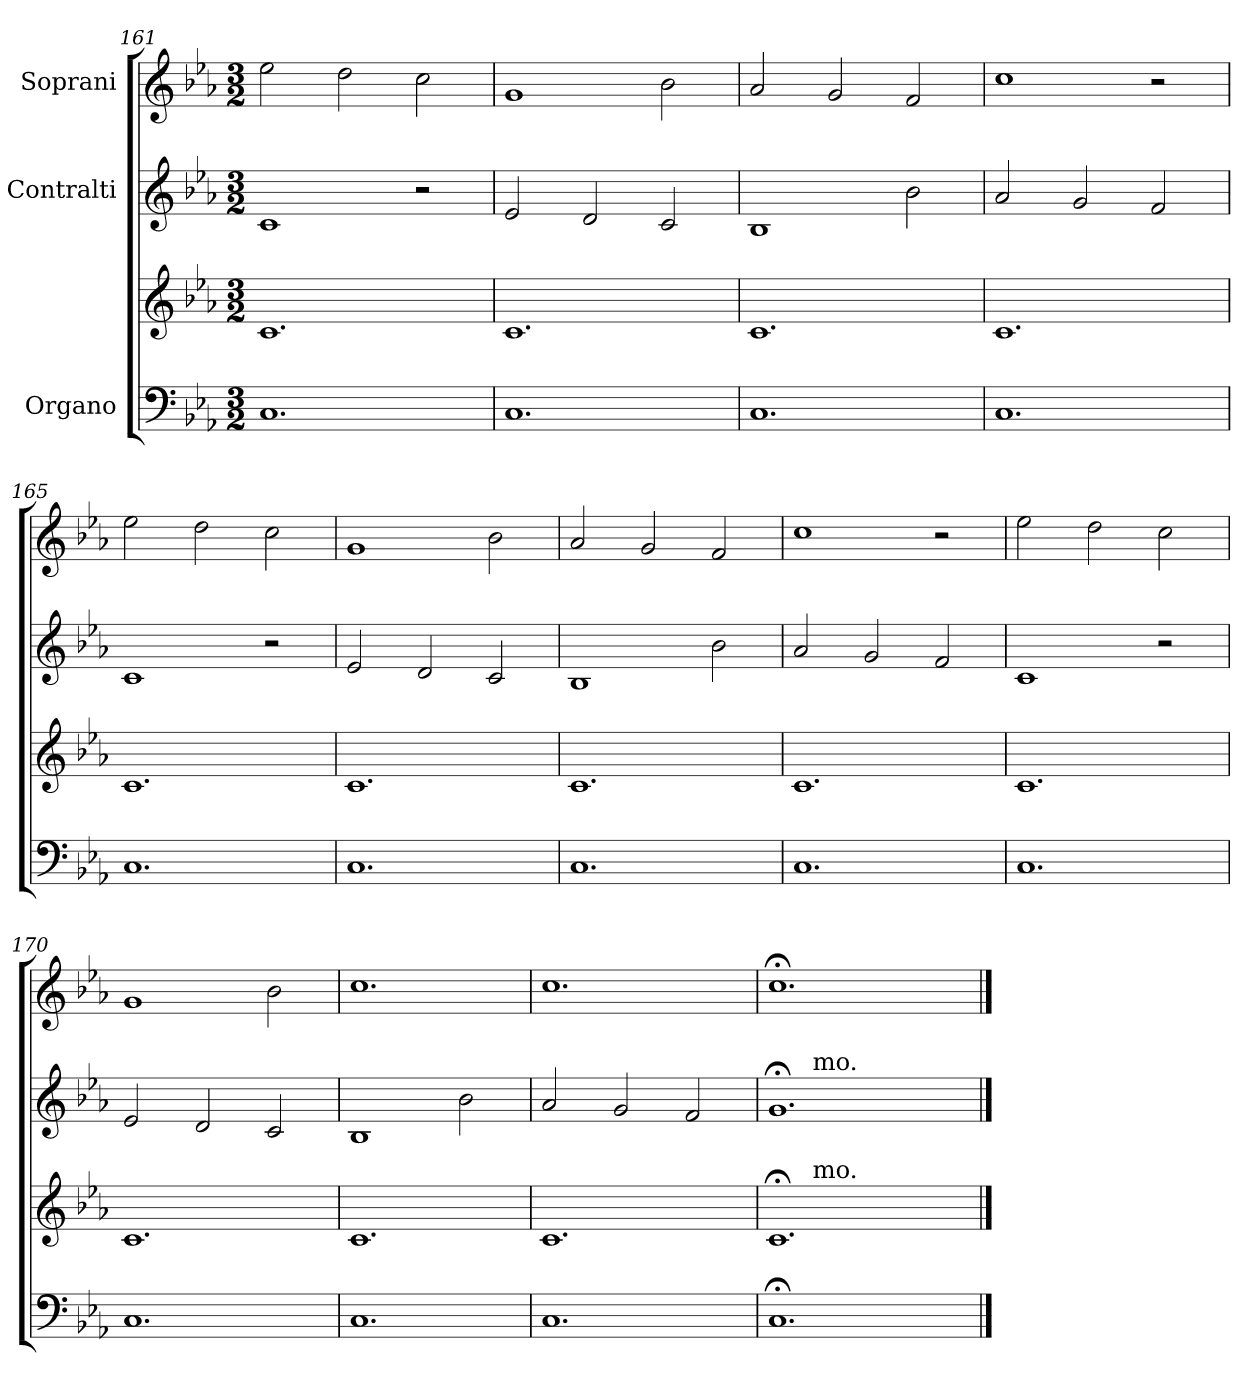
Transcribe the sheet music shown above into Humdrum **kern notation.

**kern	**kern	**kern	**kern
*part3	*part3	*part2	*part1
*staff4	*staff3	*staff2	*staff1
*I"Organo	*	*I"Contralti	*I"Soprani
*clefF4	*clefG2	*clefG2	*clefG2
*k[b-e-a-]	*k[b-e-a-]	*k[b-e-a-]	*k[b-e-a-]
*E-:	*E-:	*E-:	*E-:
*M3/2	*M3/2	*M3/2	*M3/2
=161	=161	=161	=161
1.C	1.c	1c	2ee-\
.	.	.	2dd\
.	.	2r	2cc\
=162	=162	=162	=162
1.C	1.c	2e-/	1g
.	.	2d/	.
.	.	2c/	2b-\
=163	=163	=163	=163
1.C	1.c	1B-	2a-/
.	.	.	2g/
.	.	2b-\	2f/
!!LO:LB:g=z
=164	=164	=164	=164
1.C	1.c	2a-/	1cc
.	.	2g/	.
.	.	2f/	2r
=165	=165	=165	=165
1.C	1.c	1c	2ee-\
.	.	.	2dd\
.	.	2r	2cc\
=166	=166	=166	=166
1.C	1.c	2e-/	1g
.	.	2d/	.
.	.	2c/	2b-\
=167	=167	=167	=167
1.C	1.c	1B-	2a-/
.	.	.	2g/
.	.	2b-\	2f/
=168	=168	=168	=168
1.C	1.c	2a-/	1cc
.	.	2g/	.
.	.	2f/	2r
=169	=169	=169	=169
1.C	1.c	1c	2ee-\
.	.	.	2dd\
.	.	2r	2cc\
=170	=170	=170	=170
1.C	1.c	2e-/	1g
.	.	2d/	.
.	.	2c/	2b-\
=171	=171	=171	=171
1.C	1.c	1B-	1.cc
.	.	2b-\	.
=172	=172	=172	=172
1.C	1.c	2a-/	1.cc
.	.	2g/	.
.	.	2f/	.
=173	=173	=173	=173
*	*^	*^	*
1.C;	1.c;	8..ryy	1.g;	8..ryy	1.cc;<
!	!	!	!	!LO:TX:a:t=mo.	!
!	!	!LO:TX:a:t=mo.	!	!	!
.	.	1ryy	.	1ryy	.
.	.	4ryy	.	4ryy	.
.	.	32ryy	.	32ryy	.
*	*v	*v	*	*	*
*	*	*v	*v	*
==	==	==	==
*-	*-	*-	*-
